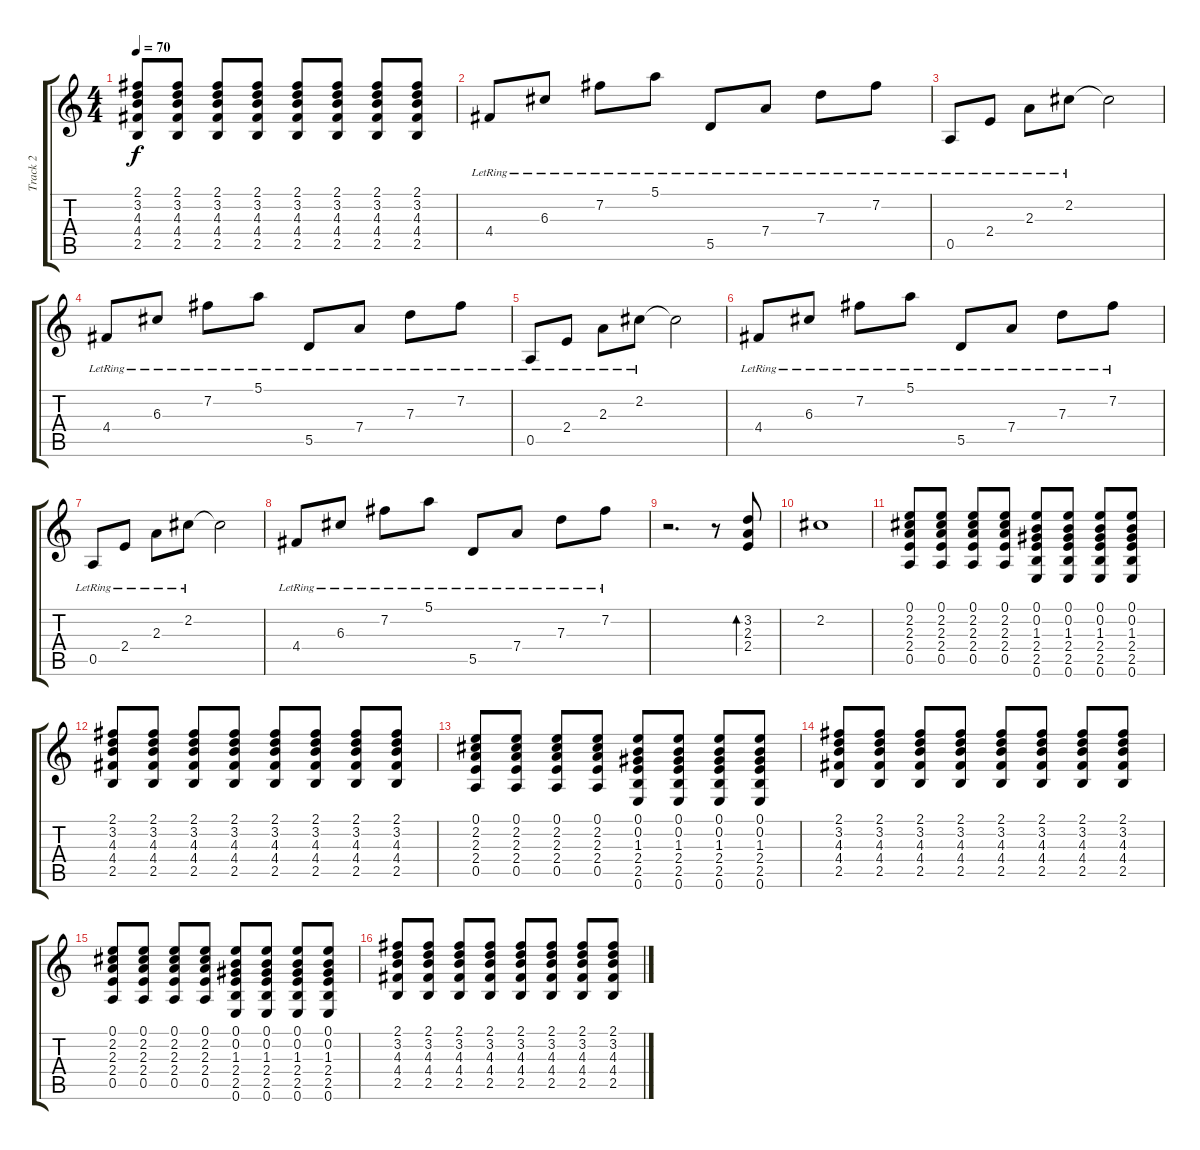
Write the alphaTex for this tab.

\track ("Track 2" "Track 2") {instrument acousticguitarsteel}
\staff {score tabs}
\tuning (E4 B3 G3 D3 A2 E2) {hide}
\ts (4 4)
\tempo 70
\clef g2
\ks c
(2.1 3.2 4.3 4.4 2.5).8{dy f} (2.1 3.2 4.3 4.4 2.5).8 (2.1 3.2 4.3 4.4 2.5).8 (2.1 3.2 4.3 4.4 2.5).8 (2.1 3.2 4.3 4.4 2.5).8 (2.1 3.2 4.3 4.4 2.5).8 (2.1 3.2 4.3 4.4 2.5).8 (2.1 3.2 4.3 4.4 2.5).8 |
4.4{lr}.8 6.3{lr}.8 7.2{lr}.8 5.1{lr}.8 5.5{lr}.8 7.4{lr}.8 7.3{lr}.8 7.2{lr}.8 |
0.5{lr}.8 2.4{lr}.8 2.3{lr}.8 2.2{lr}.8 2.2{t}.2 |
4.4{lr}.8 6.3{lr}.8 7.2{lr}.8 5.1{lr}.8 5.5{lr}.8 7.4{lr}.8 7.3{lr}.8 7.2{lr}.8 |
0.5{lr}.8 2.4{lr}.8 2.3{lr}.8 2.2{lr}.8 2.2{t}.2 |
4.4{lr}.8 6.3{lr}.8 7.2{lr}.8 5.1{lr}.8 5.5{lr}.8 7.4{lr}.8 7.3{lr}.8 7.2{lr}.8 |
0.5{lr}.8 2.4{lr}.8 2.3{lr}.8 2.2{lr}.8 2.2{t}.2 |
4.4{lr}.8 6.3{lr}.8 7.2{lr}.8 5.1{lr}.8 5.5{lr}.8 7.4{lr}.8 7.3{lr}.8 7.2{lr}.8 |
r.2{d} r.8 (3.2 2.3 2.4).8{bd 240} |
2.2.1 |
(0.1 2.2 2.3 2.4 0.5).8 (0.1 2.2 2.3 2.4 0.5).8 (0.1 2.2 2.3 2.4 0.5).8 (0.1 2.2 2.3 2.4 0.5).8 (0.1 0.2 1.3 2.4 2.5 0.6).8 (0.1 0.2 1.3 2.4 2.5 0.6).8 (0.1 0.2 1.3 2.4 2.5 0.6).8 (0.1 0.2 1.3 2.4 2.5 0.6).8 |
(2.1 3.2 4.3 4.4 2.5).8 (2.1 3.2 4.3 4.4 2.5).8 (2.1 3.2 4.3 4.4 2.5).8 (2.1 3.2 4.3 4.4 2.5).8 (2.1 3.2 4.3 4.4 2.5).8 (2.1 3.2 4.3 4.4 2.5).8 (2.1 3.2 4.3 4.4 2.5).8 (2.1 3.2 4.3 4.4 2.5).8 |
(0.1 2.2 2.3 2.4 0.5).8 (0.1 2.2 2.3 2.4 0.5).8 (0.1 2.2 2.3 2.4 0.5).8 (0.1 2.2 2.3 2.4 0.5).8 (0.1 0.2 1.3 2.4 2.5 0.6).8 (0.1 0.2 1.3 2.4 2.5 0.6).8 (0.1 0.2 1.3 2.4 2.5 0.6).8 (0.1 0.2 1.3 2.4 2.5 0.6).8 |
(2.1 3.2 4.3 4.4 2.5).8 (2.1 3.2 4.3 4.4 2.5).8 (2.1 3.2 4.3 4.4 2.5).8 (2.1 3.2 4.3 4.4 2.5).8 (2.1 3.2 4.3 4.4 2.5).8 (2.1 3.2 4.3 4.4 2.5).8 (2.1 3.2 4.3 4.4 2.5).8 (2.1 3.2 4.3 4.4 2.5).8 |
(0.1 2.2 2.3 2.4 0.5).8 (0.1 2.2 2.3 2.4 0.5).8 (0.1 2.2 2.3 2.4 0.5).8 (0.1 2.2 2.3 2.4 0.5).8 (0.1 0.2 1.3 2.4 2.5 0.6).8 (0.1 0.2 1.3 2.4 2.5 0.6).8 (0.1 0.2 1.3 2.4 2.5 0.6).8 (0.1 0.2 1.3 2.4 2.5 0.6).8 |
(2.1 3.2 4.3 4.4 2.5).8 (2.1 3.2 4.3 4.4 2.5).8 (2.1 3.2 4.3 4.4 2.5).8 (2.1 3.2 4.3 4.4 2.5).8 (2.1 3.2 4.3 4.4 2.5).8 (2.1 3.2 4.3 4.4 2.5).8 (2.1 3.2 4.3 4.4 2.5).8 (2.1 3.2 4.3 4.4 2.5).8
